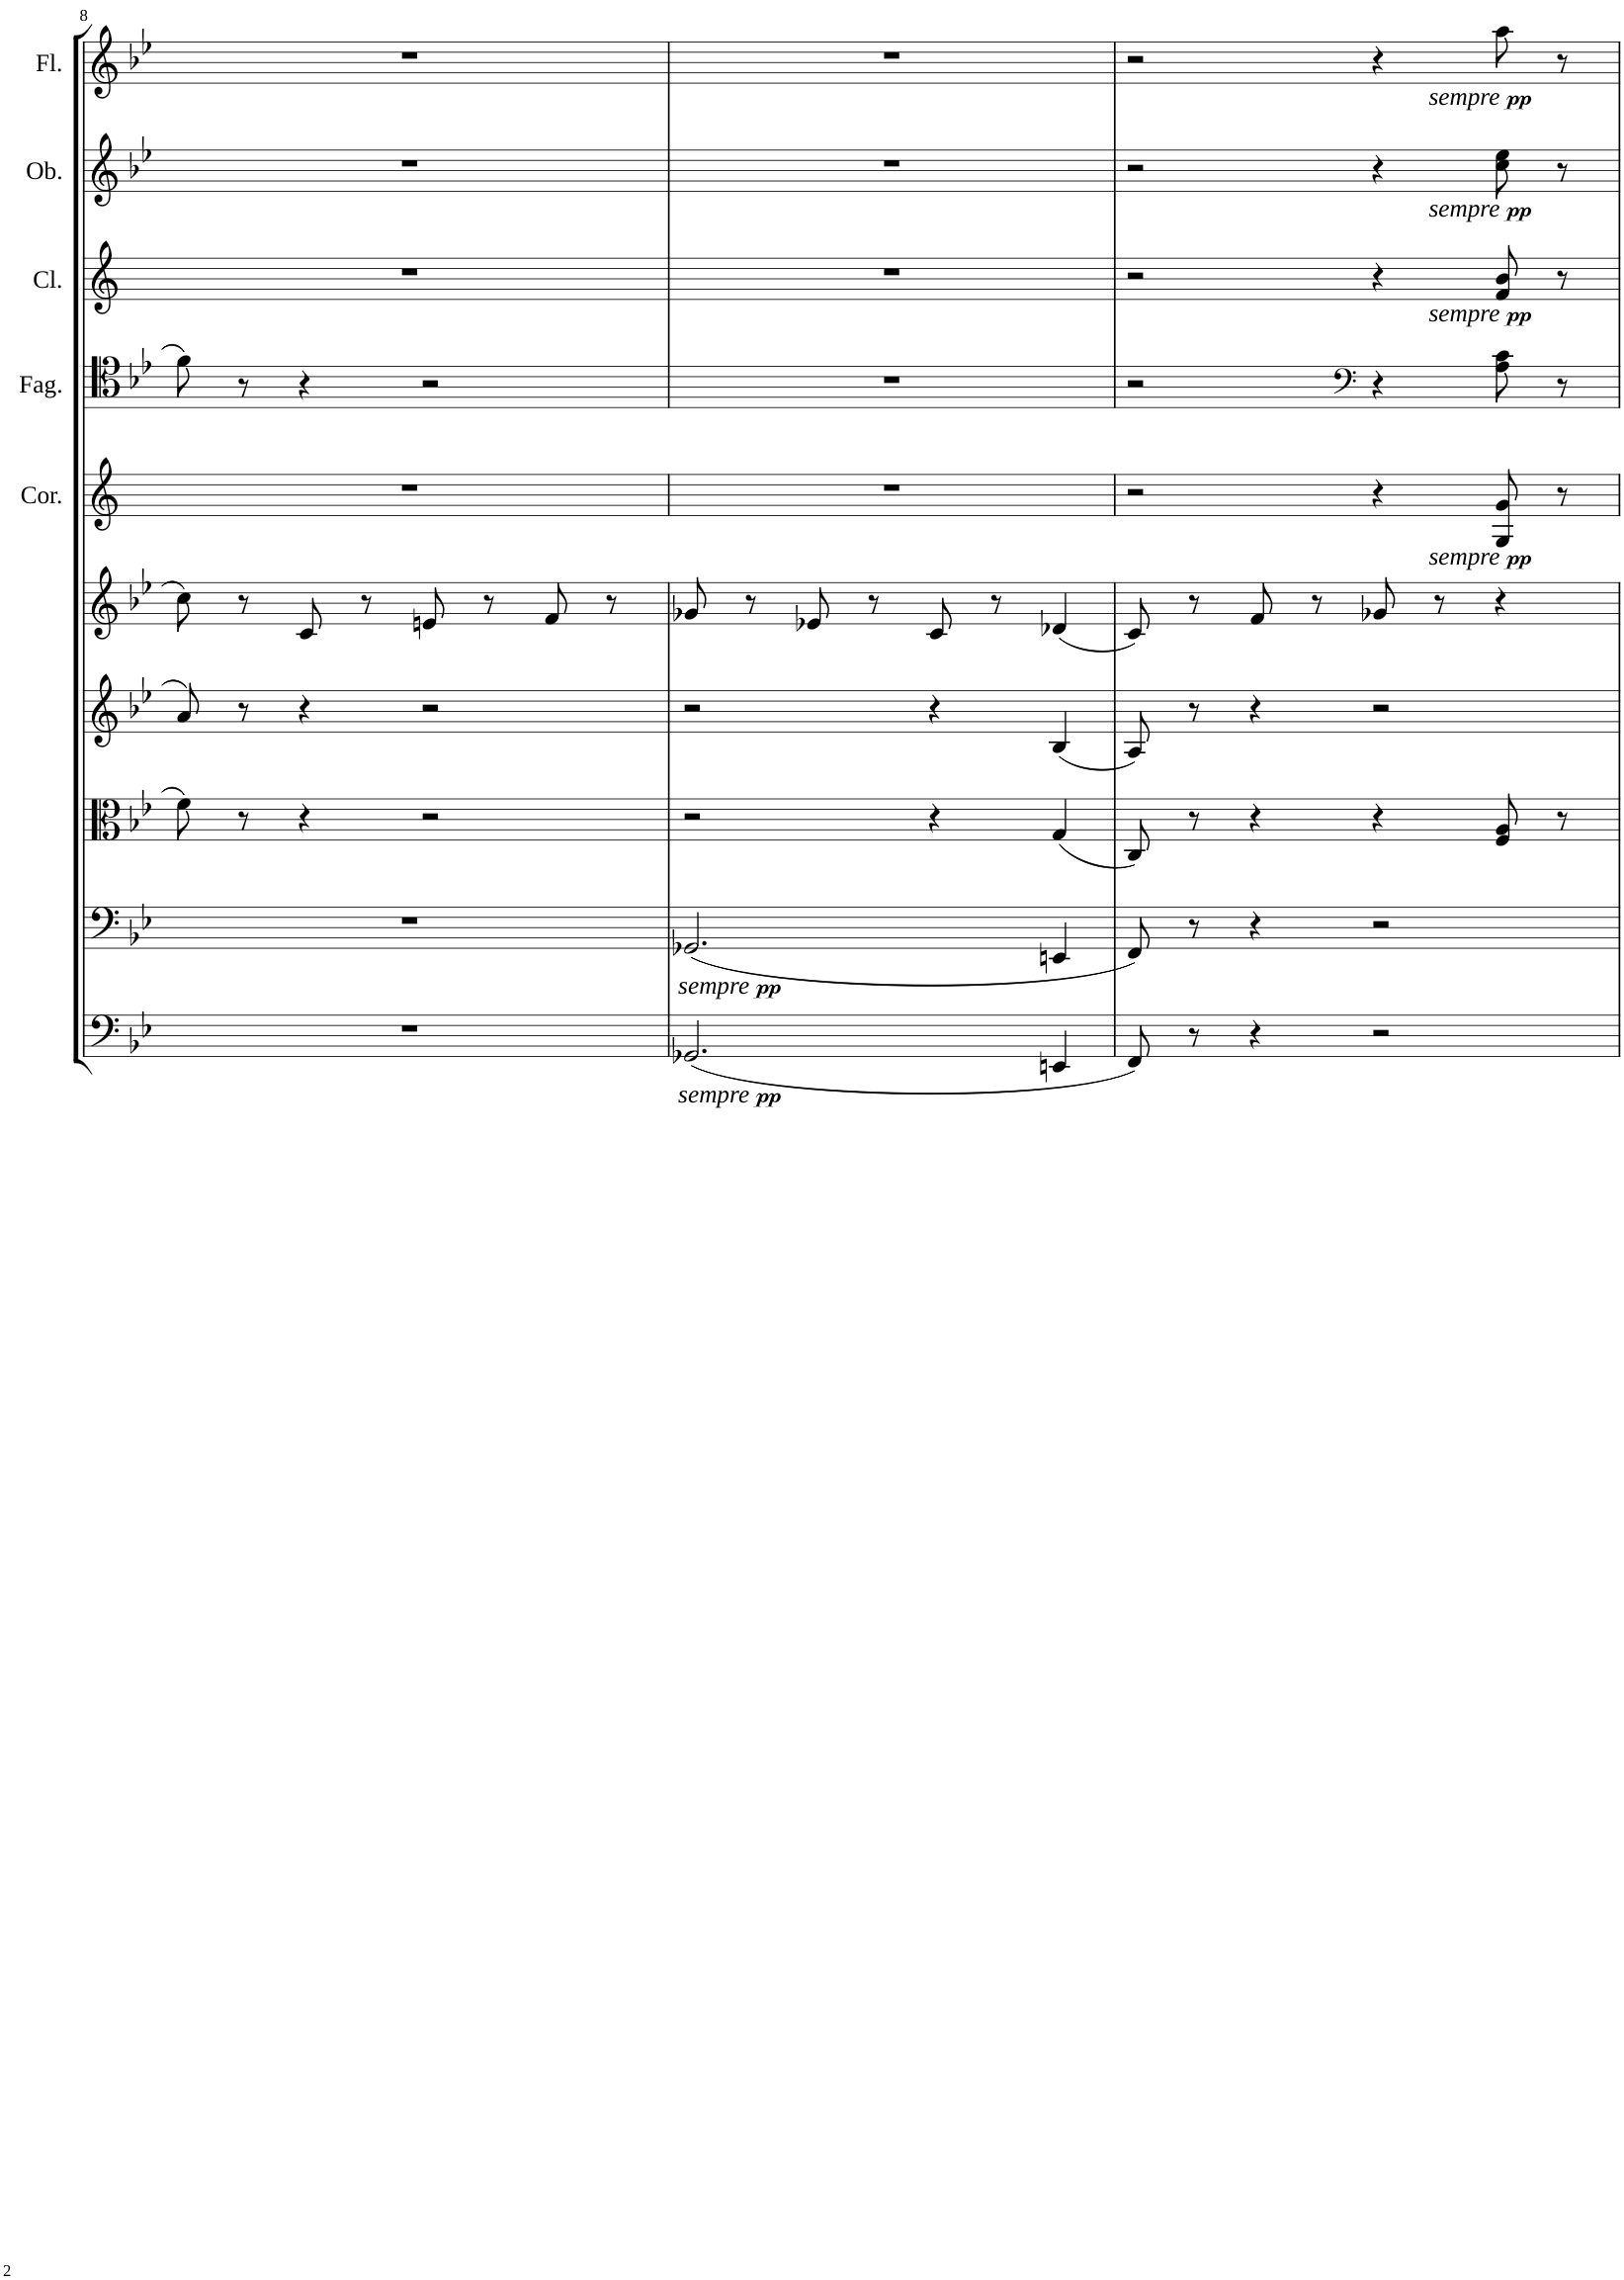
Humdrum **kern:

**kern	**kern	**kern	**kern	**kern	**kern	**kern	**kern	**kern	**kern
*part10	*part9	*part8	*part7	*part6	*part5	*part4	*part3	*part2	*part1
*staff10	*staff9	*staff8	*staff7	*staff6	*staff5	*staff4	*staff3	*staff2	*staff1
*I"Contrabasso	*I"Violoncello	*I"Viola	*I"Violino II	*I"Violino I	*I"Corni in B	*I"Fagotti	*I"Clarinetti in B	*I"Oboi	*I"Flauto
*	*	*	*	*	*I'Cor.	*I'Fag.	*I'Cl.	*I'Ob.	*I'Fl.
!!LO:PB:g=z
*clefF4	*clefF4	*clefC3	*clefG2	*clefG2	*clefG2	*clefC4	*clefG2	*clefG2	*clefG2
*Trd7c12	*	*	*	*	*Trd4c7	*	*Trd1c2	*	*
*k[b-e-]	*k[b-e-]	*k[b-e-]	*k[b-e-]	*k[b-e-]	*k[]	*k[b-e-]	*k[]	*k[b-e-]	*k[b-e-]
*M2/2	*M2/2	*M2/2	*M2/2	*M2/2	*M2/2	*M2/2	*M2/2	*M2/2	*M2/2
*met(c|)	*met(c|)	*met(c|)	*met(c|)	*met(c|)	*met(c|)	*met(c|)	*met(c|)	*met(c|)	*met(c|)
=8	=8	=8	=8	=8	=8	=8	=8	=8	=8
1r	1r	8f\	8a/	8cc\	1r	8f\	1r	1r	1r
.	.	8r	8r	8r	.	8r	.	.	.
.	.	4r	4r	8c/	.	4r	.	.	.
.	.	.	.	8r	.	.	.	.	.
.	.	2r	2r	8en/	.	2r	.	.	.
.	.	.	.	8r	.	.	.	.	.
.	.	.	.	8f/	.	.	.	.	.
.	.	.	.	8r	.	.	.	.	.
=9	=9	=9	=9	=9	=9	=9	=9	=9	=9
!	!LO:TX:b:i:t=sempre	!	!	!	!	!	!	!	!
!LO:TX:b:i:t=sempre	!	!	!	!	!	!	!	!	!
(2.GG-X/	(2.GG-X/	2r	2r	8g-X/	1r	1r	1r	1r	1r
.	.	.	.	8r	.	.	.	.	.
.	.	.	.	8e-X/	.	.	.	.	.
.	.	.	.	8r	.	.	.	.	.
.	.	4r	4r	8c/	.	.	.	.	.
.	.	.	.	8r	.	.	.	.	.
4EEn/	4EEn/	(4G/	(4B-/	(4d-X/	.	.	.	.	.
=10	=10	=10	=10	=10	=10	=10	=10	=10	=10
8FF/)	8FF/)	8C/)	8A/)	8c/)	2r	2r	2r	2r	2r
8r	8r	8r	8r	8r	.	.	.	.	.
4r	4r	4r	4r	8f/	.	.	.	.	.
.	.	.	.	8r	.	.	.	.	.
*	*	*	*	*	*	*clefF4	*	*	*
2r	2r	4r	2r	8g-X/	4r	4r	4r	4r	4r
.	.	.	.	8r	.	.	.	.	.
!	!	!	!	!	!	!	!	!	!LO:TX:b:i:t=sempre
!	!	!	!	!	!	!	!	!LO:TX:b:i:t=sempre	!
!	!	!	!	!	!	!	!LO:TX:b:i:t=sempre	!	!
!	!	!	!	!	!LO:TX:b:i:t=sempre	!	!	!	!
.	.	8F/ 8A/	.	4r	8G/ 8g/	8A\ 8c\	8f/ 8b/	8cc\ 8ee-\	8aa\
.	.	8r	.	.	8r	8r	8r	8r	8r
=	=	=	=	=	=	=	=	=	=
*-	*-	*-	*-	*-	*-	*-	*-	*-	*-
